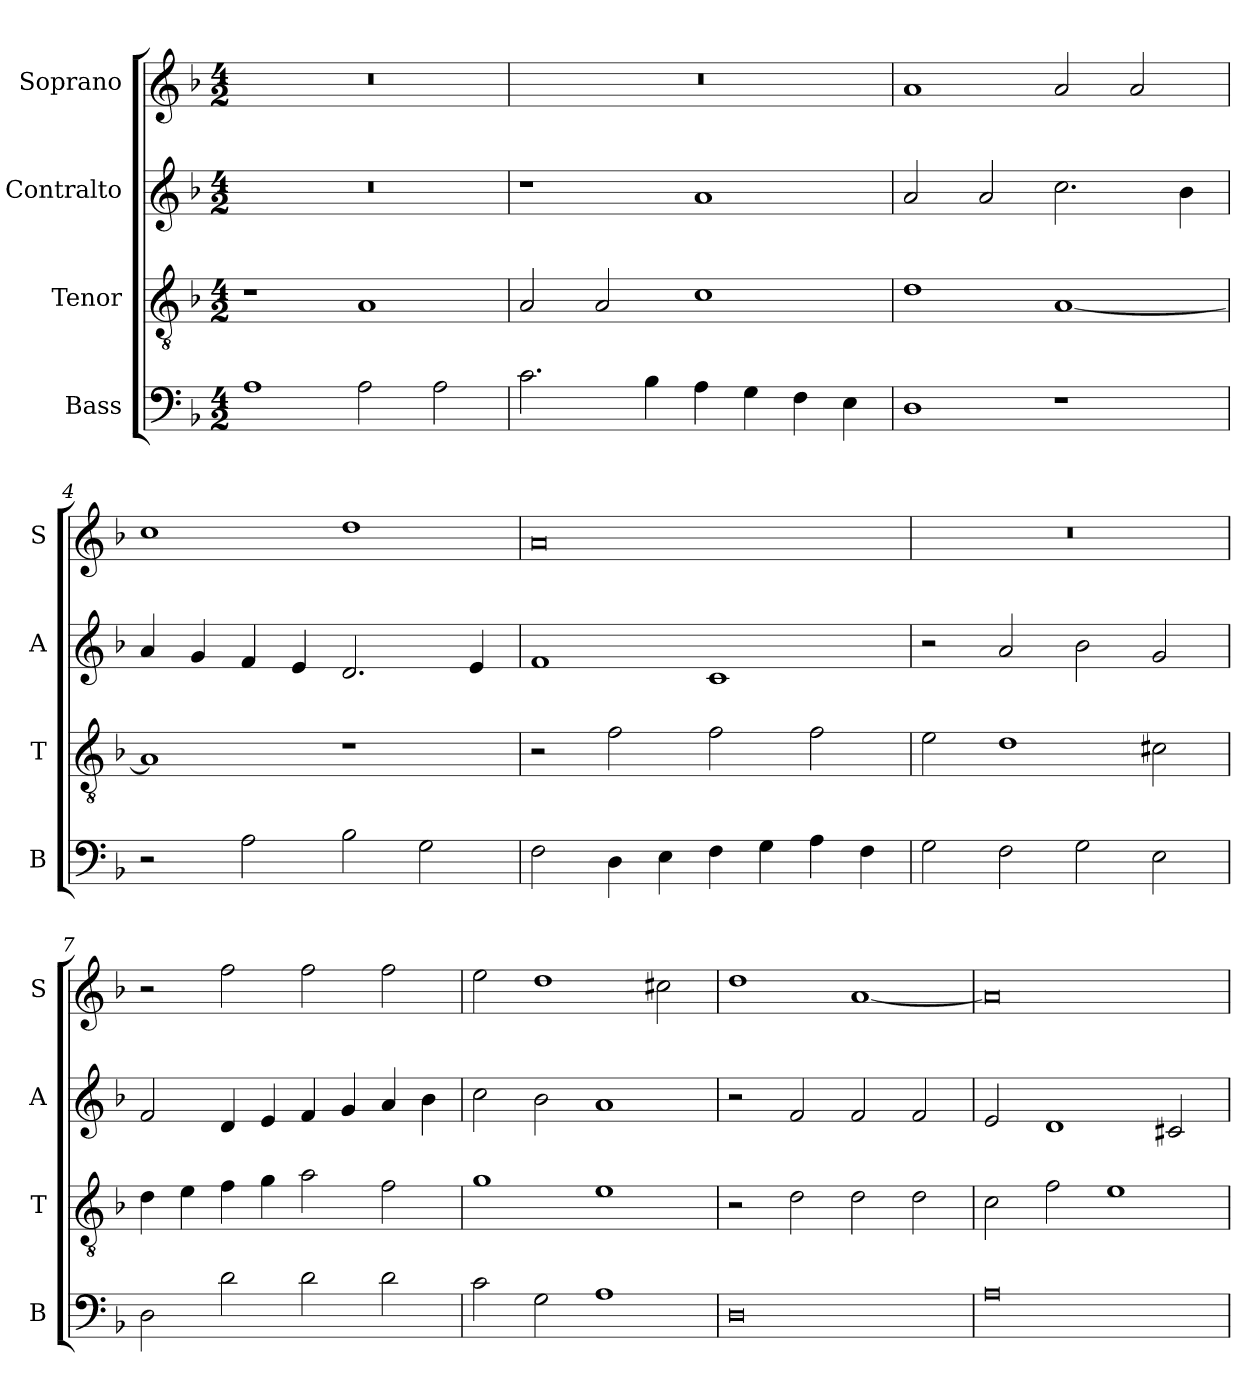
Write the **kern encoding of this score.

**kern	**kern	**kern	**kern
*part4	*part3	*part2	*part1
*staff4	*staff3	*staff2	*staff1
*I"Bass	*I"Tenor	*I"Contralto	*I"Soprano
*I'B	*I'T	*I'A	*I'S
*clefF4	*clefGv2	*clefG2	*clefG2
*k[b-]	*k[b-]	*k[b-]	*k[b-]
*D:aeo	*D:aeo	*D:aeo	*D:aeo
*M4/2	*M4/2	*M4/2	*M4/2
=1	=1	=1	=1
1A	1r	0r	0r
2A	1A	.	.
2A	.	.	.
=2	=2	=2	=2
2.c	2A	1r	0r
.	2A	.	.
4B-	.	.	.
4A	1c	1a	.
4G	.	.	.
4F	.	.	.
4E	.	.	.
=3	=3	=3	=3
1D	1d	2a	1a
.	.	2a	.
1r	[1A	2.cc	2a
.	.	.	2a
.	.	4b-	.
=4	=4	=4	=4
2r	1A]	4a	1cc
.	.	4g	.
2A	.	4f	.
.	.	4e	.
2B-	1r	2.d	1dd
2G	.	.	.
.	.	4e	.
=5	=5	=5	=5
2F	2r	1f	0a
4D	2f	.	.
4E	.	.	.
4F	2f	1c	.
4G	.	.	.
4A	2f	.	.
4F	.	.	.
=6	=6	=6	=6
2G	2e	2r	0r
2F	1d	2a	.
2G	.	2b-	.
2E	2c#X	2g	.
=7	=7	=7	=7
2D	4d	2f	2r
.	4e	.	.
2d	4f	4d	2ff
.	4g	4e	.
2d	2a	4f	2ff
.	.	4g	.
2d	2f	4a	2ff
.	.	4b-	.
=8	=8	=8	=8
2c	1g	2cc	2ee
2G	.	2b-	1dd
1A	1e	1a	.
.	.	.	2cc#X
=9	=9	=9	=9
0D	2r	2r	1dd
.	2d	2f	.
.	2d	2f	[1a
.	2d	2f	.
=10	=10	=10	=10
0A	2c	2e	0a]
.	2f	1d	.
.	1e	.	.
.	.	2c#X	.
=	=	=	=
*-	*-	*-	*-
